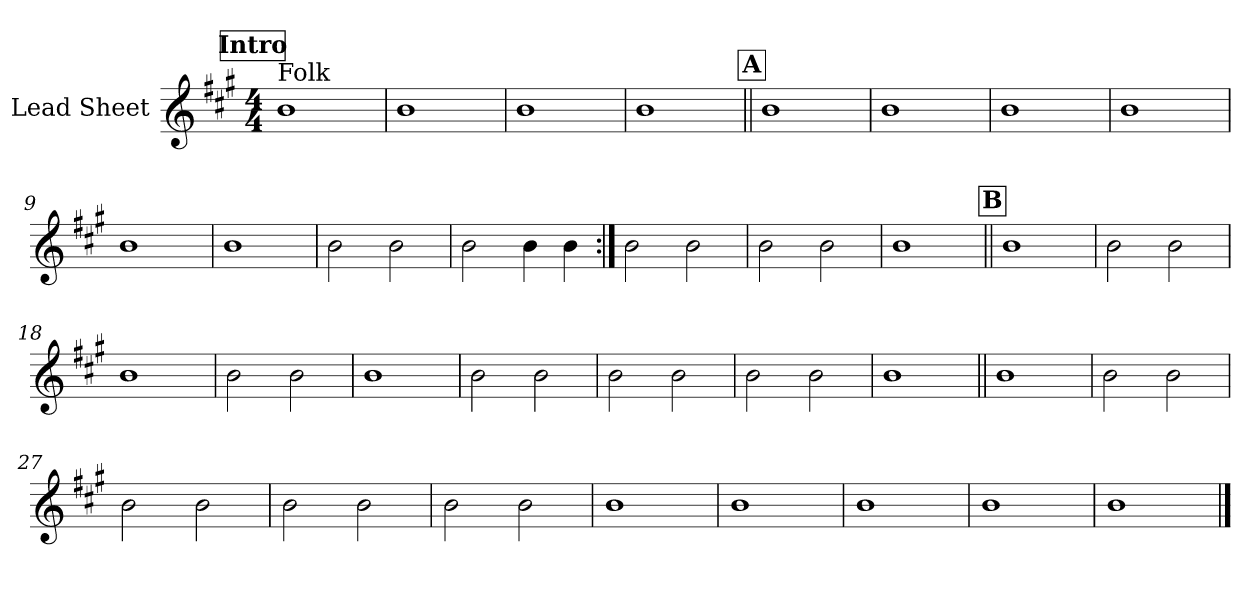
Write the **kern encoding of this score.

**kern
*part1
*staff1
*I"Lead Sheet
*clefG2
*k[f#c#g#]
*A:
*M4/4
*MM112
!!LO:REH:place=s1:a:fs=14:t=Intro
=1
!LO:TX:a:t=Folk
1b
=2
1b
=3
1b
=4
1b
!!LO:LB:g=z
!!LO:REH:place=s1:a:fs=14:t=A
=5||
1b
=6
1b
=7
1b
=8
1b
!!LO:LB:g=z
=9
1b
=10
1b
=11
2b\
2b\
=12
2b\
4b\
4b\
!!LO:LB:g=z
=13:|!
2b\
2b\
=14
2b\
2b\
=15
1b
!!LO:LB:g=z
!!LO:REH:place=s1:a:fs=14:t=B
=16||
1b
=17
2b\
2b\
=18
1b
=19
2b\
2b\
!!LO:LB:g=z
=20
1b
=21
2b\
2b\
=22
2b\
2b\
=23
2b\
2b\
!!LO:LB:g=z
=24
1b
!!LO:LB:g=z
=25||
1b
=26
2b\
2b\
=27
2b\
2b\
=28
2b\
2b\
!!LO:LB:g=z
=29
2b\
2b\
=30
1b
=31
1b
=32
1b
!!LO:LB:g=z
=33
1b
=34
1b
==
*-
